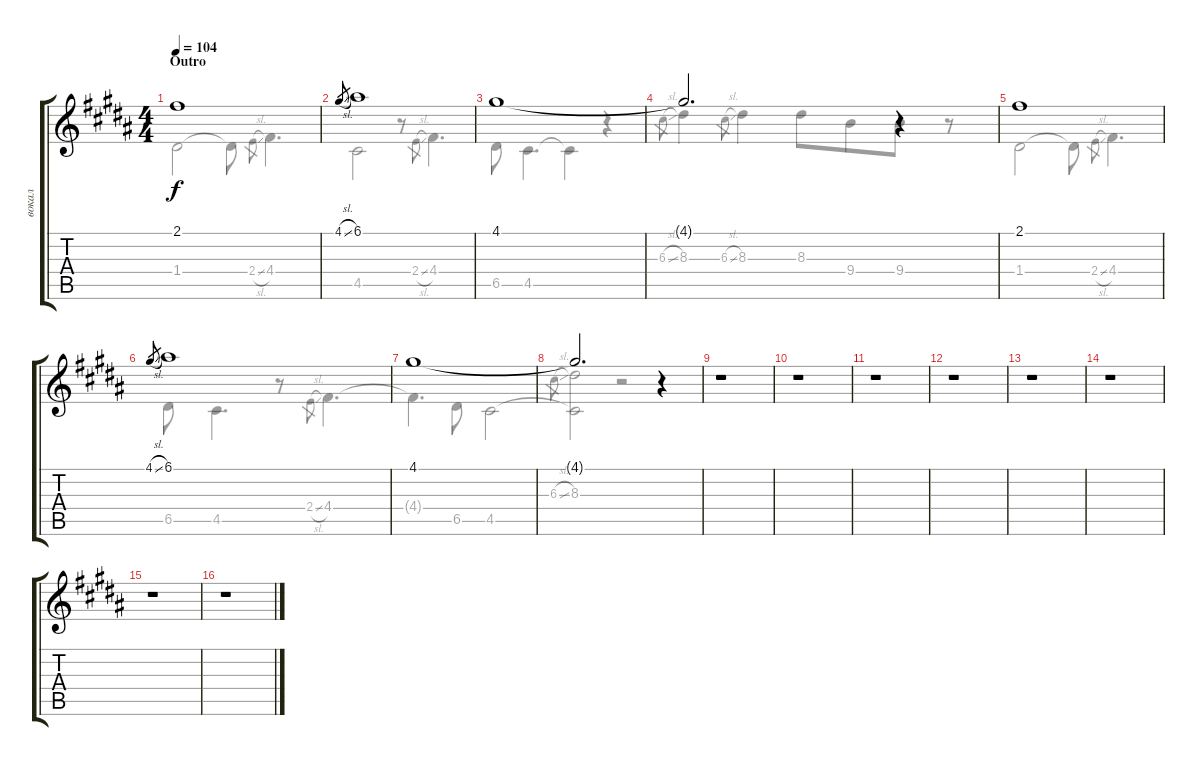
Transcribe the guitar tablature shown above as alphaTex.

\track ("вокал" "вокал") {instrument electricguitarjazz}
\staff {score tabs}
\tuning (E4 B3 G3 D3 A2 E2) {hide}
\voice
\ts (4 4)
\section ("" "Outro")
\tempo 104
\clef g2
\ks b
2.1.1{dy f} |
4.1{sl}.8{gr} 6.1.1 |
4.1.1 |
4.1{t}.2{d} r.4 |
2.1.1 |
4.1{sl}.8{gr} 6.1.1 |
4.1.1 |
4.1{t}.2{d} r.4 |
r.1 |
r.1 |
r.1 |
r.1 |
r.1 |
r.1 |
\ks g#minor
r.1 |
r.1
\voice
\clef g2
\ottava regular
\simile none
\ks b
1.4.2{dy f} 1.4{t}.8 2.4{sl}.8{gr} 4.4.4{d} |
4.5.2 r.8 2.4{sl}.8{gr} 4.4.4{d} |
6.5.8 4.5.4{d} 4.5{t}.4 r.4 |
6.3{sl}.8{gr} 8.3.4 6.3{sl}.8{gr} 8.3.4 8.3.8 9.4.8{beam merge} 9.4.8 r.8 |
1.4.2 1.4{t}.8 2.4{sl}.8{gr} 4.4.4{d} |
6.5.8 4.5.4{d} r.8 2.4{sl}.8{gr} 4.4.4{d} |
4.4{t}.4{d} 6.5.8 4.5.2 |
6.3{sl}.8{gr} (8.3 4.5{t}).2 r.2 |
r.1 |
r.1 |
r.1 |
r.1 |
r.1 |
r.1 |
\ks g#minor
r.1 |
r.1
